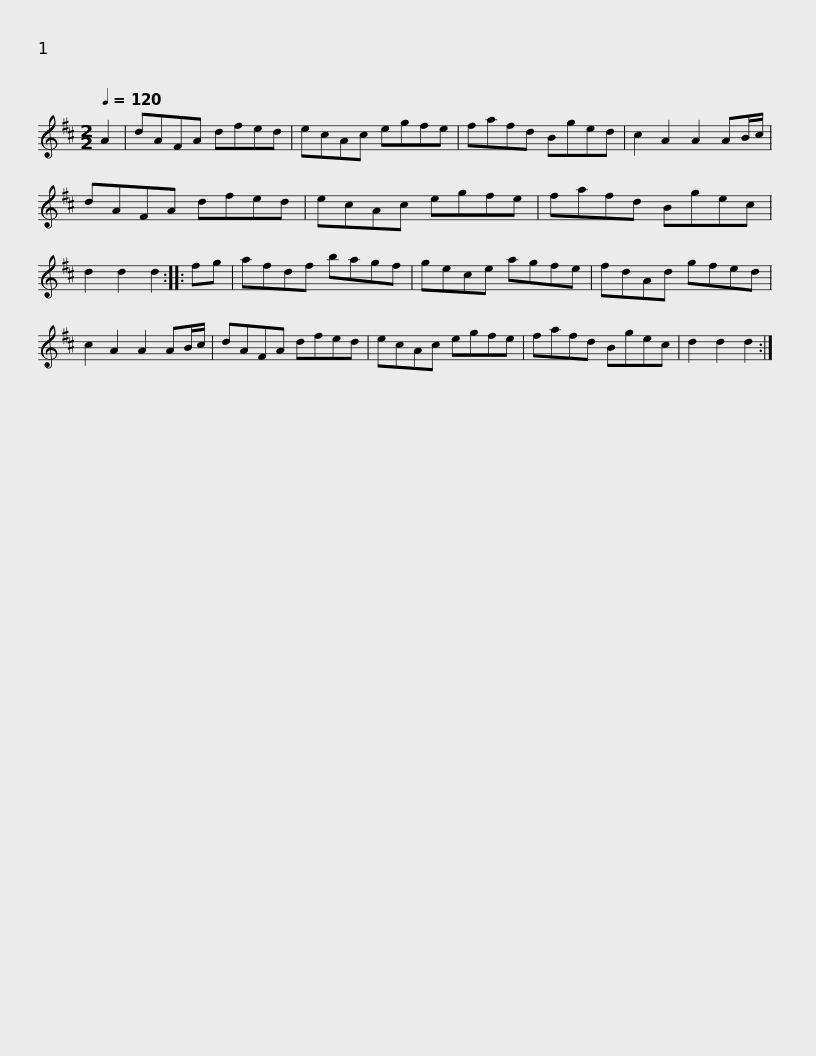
X:1
L:1/8
Q:1/4=120
M:2/2
I:linebreak $
K:D
V:1 treble
V:1
 A2 | dAFA dfed | ecAc egfe | fafd Bged | c2 A2 A2 AB/c/ | %5
 dAFA dfed |$ ecAc egfe | fafd Bgec | d2 d2 d2 :: fg | %10
 afdf bagf | gece agfe |$ fdAd gfed | c2 A2 A2 AB/c/ | dAFA dfed | %15
 ecAc egfe | fafd Bgec | d2 d2 d2 :| %18
